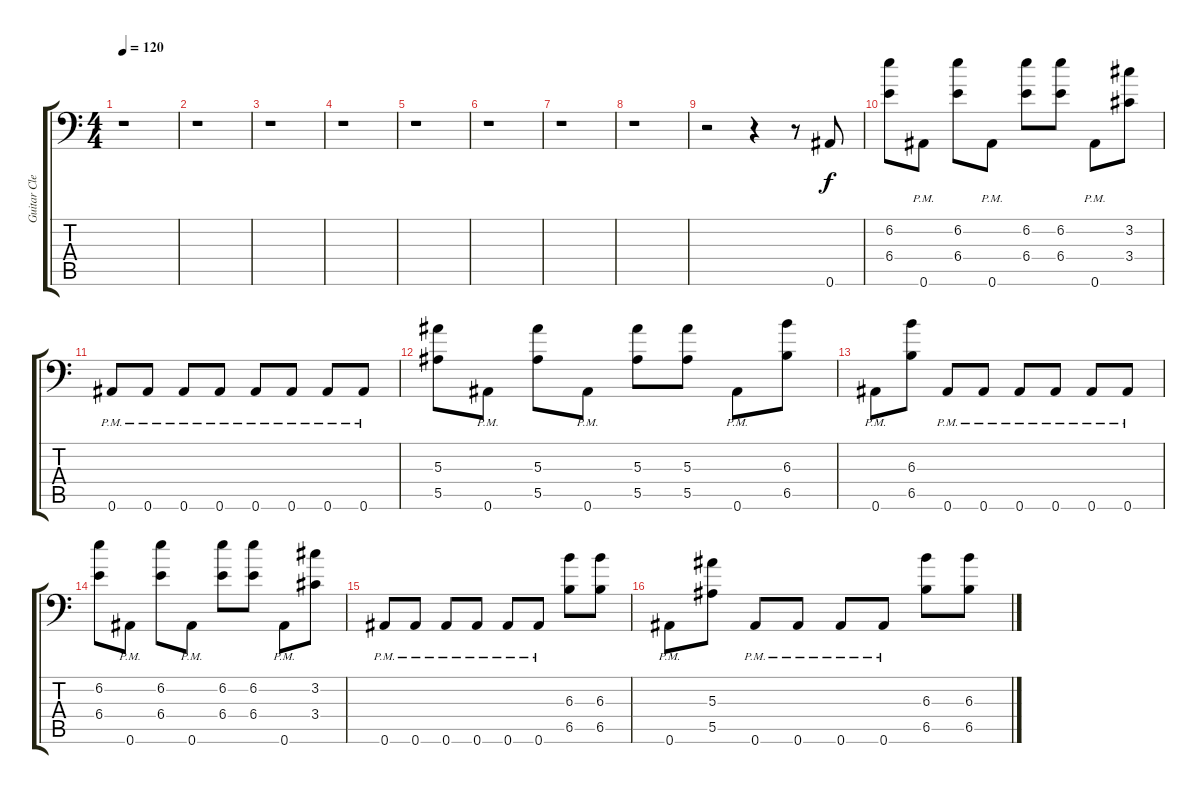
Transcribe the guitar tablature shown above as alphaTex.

\track ("Guitar Clean" "Guitar Cle") {instrument electricguitarclean}
\staff {score tabs}
\tuning (D4 Bb3 F3 Bb2 F2 Bb1) {hide}
\ts (4 4)
\tempo 120
\clef f4
\ks c
r.1{dy f} |
r.1 |
r.1 |
r.1 |
r.1 |
r.1 |
r.1 |
r.1 |
r.2 r.4 r.8 0.6.8 |
(6.2 6.4).8 0.6{pm}.8 (6.2 6.4).8 0.6{pm}.8 (6.2 6.4).8 (6.2 6.4).8 0.6{pm}.8 (3.2 3.4).8 |
0.6{pm}.8 0.6{pm}.8 0.6{pm}.8 0.6{pm}.8 0.6{pm}.8 0.6{pm}.8 0.6{pm}.8 0.6{pm}.8 |
(5.3 5.5).8 0.6{pm}.8 (5.3 5.5).8 0.6{pm}.8 (5.3 5.5).8 (5.3 5.5).8 0.6{pm}.8 (6.3 6.5).8 |
0.6{pm}.8 (6.3 6.5).8 0.6{pm}.8 0.6{pm}.8 0.6{pm}.8 0.6{pm}.8 0.6{pm}.8 0.6{pm}.8 |
(6.2 6.4).8 0.6{pm}.8 (6.2 6.4).8 0.6{pm}.8 (6.2 6.4).8 (6.2 6.4).8 0.6{pm}.8 (3.2 3.4).8 |
0.6{pm}.8 0.6{pm}.8 0.6{pm}.8 0.6{pm}.8 0.6{pm}.8 0.6{pm}.8 (6.3 6.5).8 (6.3 6.5).8 |
0.6{pm}.8 (5.3 5.5).8 0.6{pm}.8 0.6{pm}.8 0.6{pm}.8 0.6{pm}.8 (6.3 6.5).8 (6.3 6.5).8
